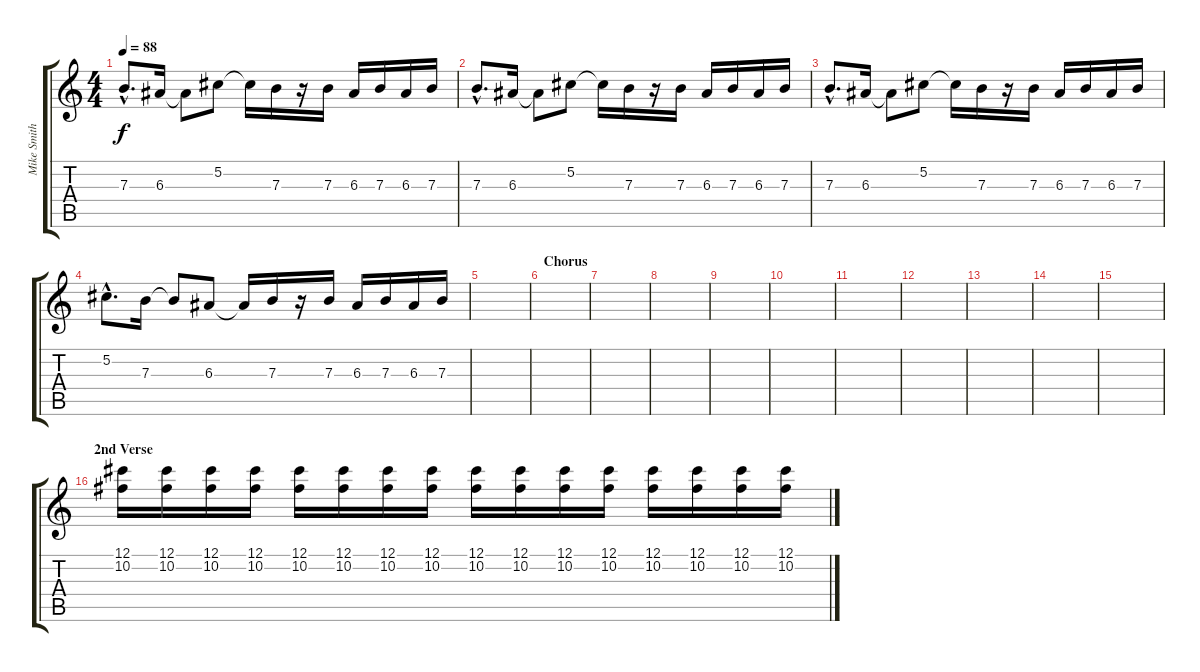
\track ("Mike Smith (1st Clean)" "Mike Smith") {instrument electricguitarclean}
\staff {score tabs}
\tuning (Db4 Ab3 E3 B2 Gb2 B1) {hide}
\ts (4 4)
\tempo 88
\clef g2
\ks c
7.3{hac}.8{d dy f} 6.3.16 6.3{t}.8 5.2.8 5.2{t}.16 7.3.16 r.16 7.3.16 6.3.16 7.3.16 6.3.16 7.3.16 |
7.3{hac}.8{d} 6.3.16 6.3{t}.8 5.2.8 5.2{t}.16 7.3.16 r.16 7.3.16 6.3.16 7.3.16 6.3.16 7.3.16 |
7.3{hac}.8{d} 6.3.16 6.3{t}.8 5.2.8 5.2{t}.16 7.3.16 r.16 7.3.16 6.3.16 7.3.16 6.3.16 7.3.16 |
5.2{hac}.8{d} 7.3.16 7.3{t}.8 6.3.8 6.3{t}.16 7.3.16 r.16 7.3.16 6.3.16 7.3.16 6.3.16 7.3.16 |
|
\section ("" "Chorus")
|
|
|
|
|
|
|
|
|
|
\section ("" "2nd Verse")
(12.1 10.2).16 (12.1 10.2).16 (12.1 10.2).16 (12.1 10.2).16 (12.1 10.2).16 (12.1 10.2).16 (12.1 10.2).16 (12.1 10.2).16 (12.1 10.2).16 (12.1 10.2).16 (12.1 10.2).16 (12.1 10.2).16 (12.1 10.2).16 (12.1 10.2).16 (12.1 10.2).16 (12.1 10.2).16
